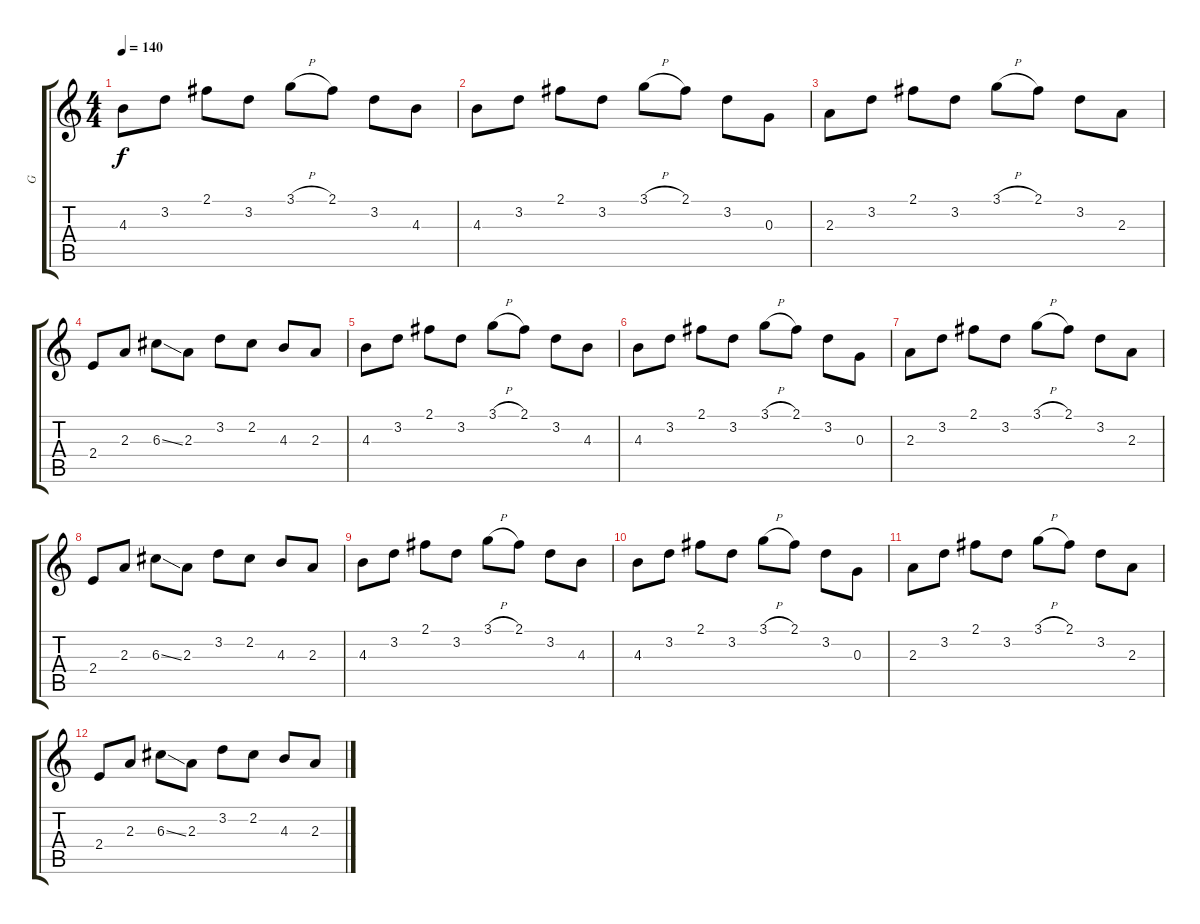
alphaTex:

\track ("G" "G") {instrument acousticguitarnylon}
\staff {score tabs}
\tuning (E4 B3 G3 D3 A2 E2) {hide}
\ts (4 4)
\tempo 140
\clef g2
\ks c
4.3.8{dy f} 3.2.8 2.1.8 3.2.8 3.1{h}.8 2.1.8 3.2.8 4.3.8 |
4.3.8 3.2.8 2.1.8 3.2.8 3.1{h}.8 2.1.8 3.2.8 0.3.8 |
2.3.8 3.2.8 2.1.8 3.2.8 3.1{h}.8 2.1.8 3.2.8 2.3.8 |
2.4.8 2.3.8 6.3{ss}.8 2.3.8 3.2.8 2.2.8 4.3.8 2.3.8 |
4.3.8 3.2.8 2.1.8 3.2.8 3.1{h}.8 2.1.8 3.2.8 4.3.8 |
4.3.8 3.2.8 2.1.8 3.2.8 3.1{h}.8 2.1.8 3.2.8 0.3.8 |
2.3.8 3.2.8 2.1.8 3.2.8 3.1{h}.8 2.1.8 3.2.8 2.3.8 |
2.4.8 2.3.8 6.3{ss}.8 2.3.8 3.2.8 2.2.8 4.3.8 2.3.8 |
4.3.8 3.2.8 2.1.8 3.2.8 3.1{h}.8 2.1.8 3.2.8 4.3.8 |
4.3.8 3.2.8 2.1.8 3.2.8 3.1{h}.8 2.1.8 3.2.8 0.3.8 |
2.3.8 3.2.8 2.1.8 3.2.8 3.1{h}.8 2.1.8 3.2.8 2.3.8 |
2.4.8 2.3.8 6.3{ss}.8 2.3.8 3.2.8 2.2.8 4.3.8 2.3.8
